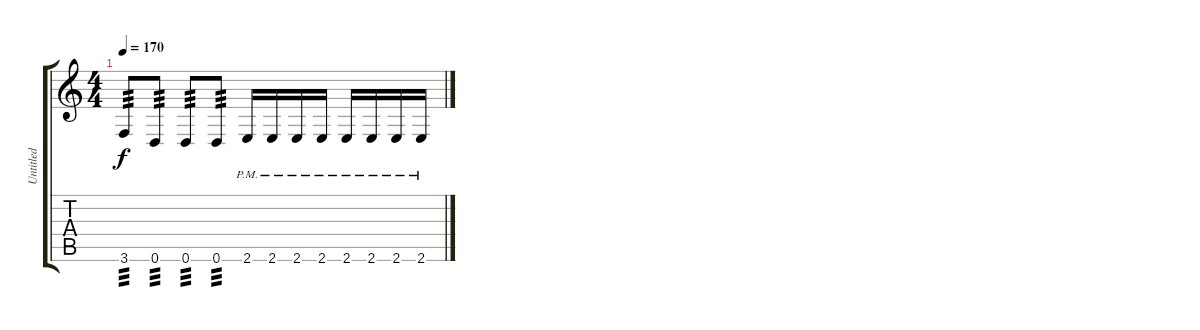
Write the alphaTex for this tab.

\track ("Untitled" "Untitled") {instrument distortionguitar}
\staff {score tabs}
\tuning (E4 B3 G3 D3 A2 D2) {hide}
\ts (4 4)
\tempo 170
\clef g2
\ks c
3.6.8{tp 3 dy f} 0.6.8{tp 3} 0.6.8{tp 3} 0.6.8{tp 3} 2.6{pm}.16 2.6{pm}.16 2.6{pm}.16 2.6{pm}.16 2.6{pm}.16 2.6{pm}.16 2.6{pm}.16 2.6{pm}.16
